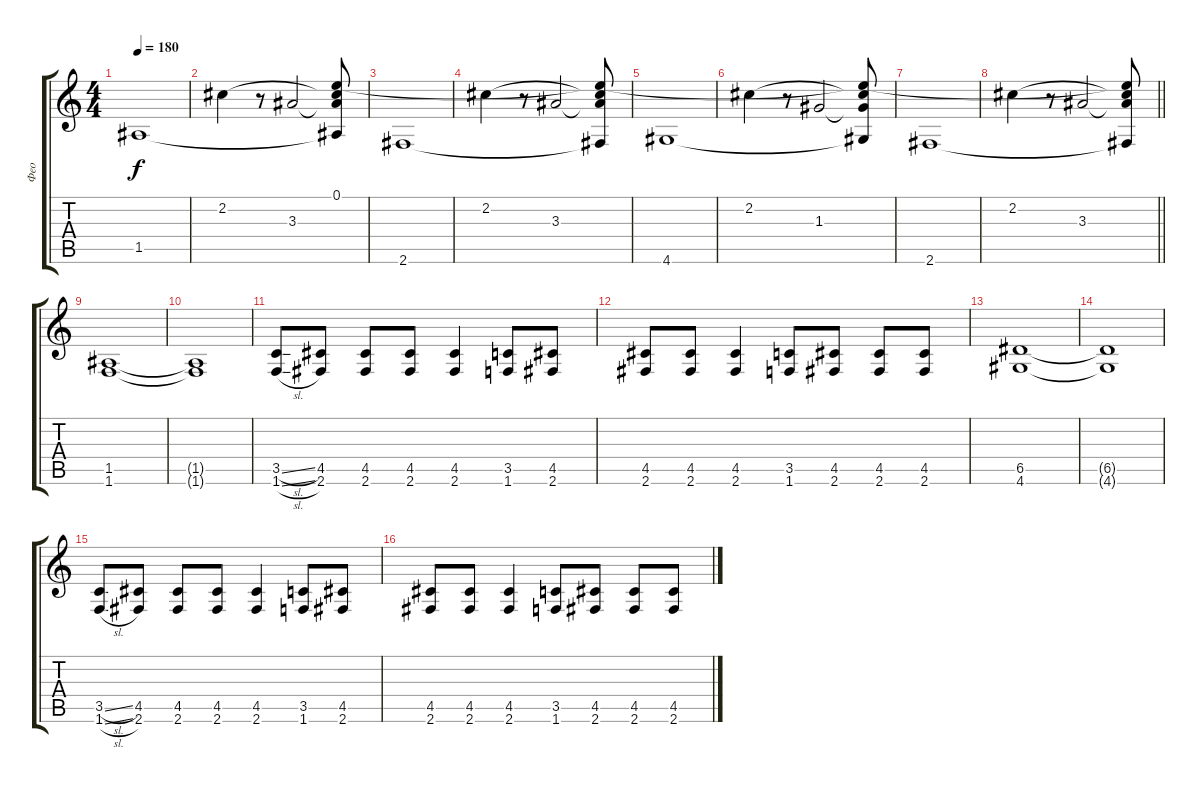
\track ("Фео" "Фео") {instrument distortionguitar}
\staff {score tabs}
\tuning (E4 B3 G3 D3 A2 E2) {hide}
\ts (4 4)
\tempo 180
\clef g2
\ks c
1.5.1{dy f} |
2.2.4 r.8 3.3.2 (0.1{t} 2.2{t} 3.3{t} 1.5{t}).8 |
2.6.1 |
2.2.4 r.8 3.3.2 (0.1{t} 2.2{t} 3.3{t} 2.6{t}).8 |
4.6.1 |
2.2.4 r.8 1.3.2 (0.1{t} 2.2{t} 1.3{t} 4.6{t}).8 |
2.6.1 |
\barLineRight lightlight
2.2.4 r.8 3.3.2 (0.1{t} 2.2{t} 3.3{t} 2.6{t}).8 |
\section ("" "")
(1.5 1.6).1 |
(1.5{t} 1.6{t}).1 |
(3.5{sl} 1.6{sl}).8 (4.5 2.6).8 (4.5 2.6).8 (4.5 2.6).8 (4.5 2.6).4 (3.5 1.6).8 (4.5 2.6).8 |
(4.5 2.6).8 (4.5 2.6).8 (4.5 2.6).4 (3.5 1.6).8 (4.5 2.6).8 (4.5 2.6).8 (4.5 2.6).8 |
(6.5 4.6).1 |
(6.5{t} 4.6{t}).1 |
(3.5{sl} 1.6{sl}).8 (4.5 2.6).8 (4.5 2.6).8 (4.5 2.6).8 (4.5 2.6).4 (3.5 1.6).8 (4.5 2.6).8 |
(4.5 2.6).8 (4.5 2.6).8 (4.5 2.6).4 (3.5 1.6).8 (4.5 2.6).8 (4.5 2.6).8 (4.5 2.6).8
